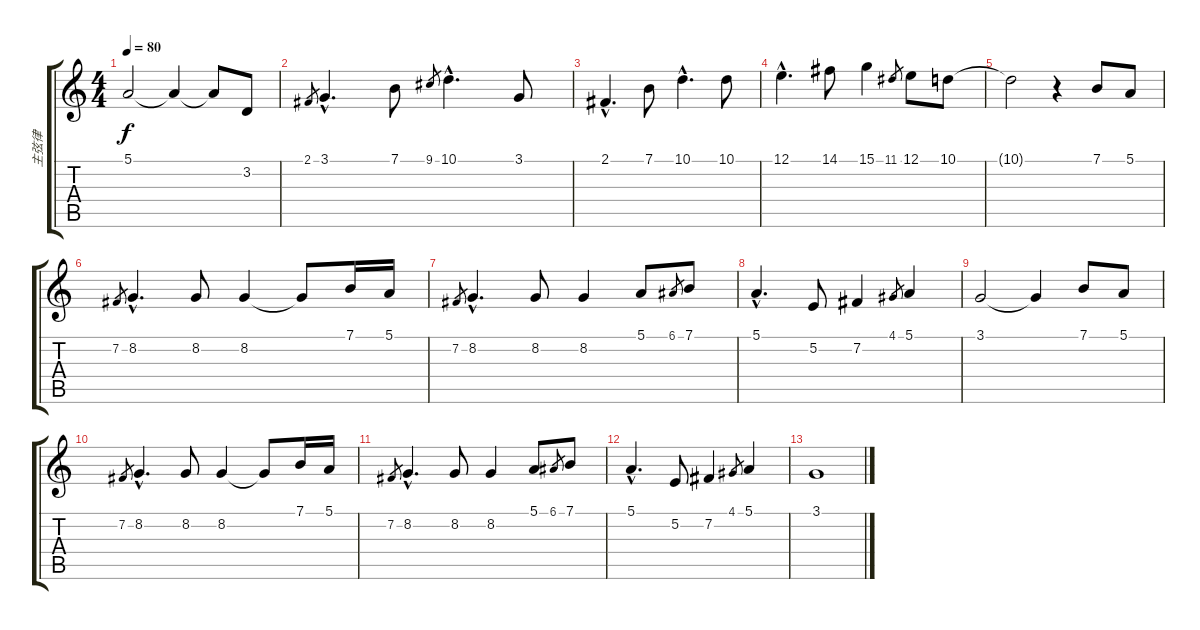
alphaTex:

\track ("主弦律" "主弦律") {instrument baritonesax}
\staff {score tabs}
\tuning (E4 B3 G3 D3 A2 E2) {hide}
\ts (4 4)
\tempo 80
\clef g2
\ks c
5.1.2{dy f} 5.1{t}.4 5.1{t}.8 3.2.8 |
2.1.8{gr} 3.1{hac}.4{d} 7.1.8 9.1.8{gr} 10.1{hac}.4{d} 3.1.8 |
2.1{hac}.4{d} 7.1.8 10.1{hac}.4{d} 10.1.8 |
12.1{hac}.4{d} 14.1.8 15.1.4 11.1.8{gr} 12.1.8 10.1.8 |
10.1{t}.2 r.4 7.1.8 5.1.8 |
7.2.8{gr} 8.2{hac}.4{d} 8.2.8 8.2.4 8.2{t}.8 7.1.16 5.1.16 |
7.2.8{gr} 8.2{hac}.4{d} 8.2.8 8.2.4 5.1.8 6.1.8{gr} 7.1.8 |
5.1{hac}.4{d} 5.2.8 7.2.4 4.1.8{gr} 5.1.4 |
3.1.2 3.1{t}.4 7.1.8 5.1.8 |
7.2.8{gr} 8.2{hac}.4{d} 8.2.8 8.2.4 8.2{t}.8 7.1.16 5.1.16 |
7.2.8{gr} 8.2{hac}.4{d} 8.2.8 8.2.4 5.1.8 6.1.8{gr} 7.1.8 |
5.1{hac}.4{d} 5.2.8 7.2.4 4.1.8{gr} 5.1.4 |
3.1.1
